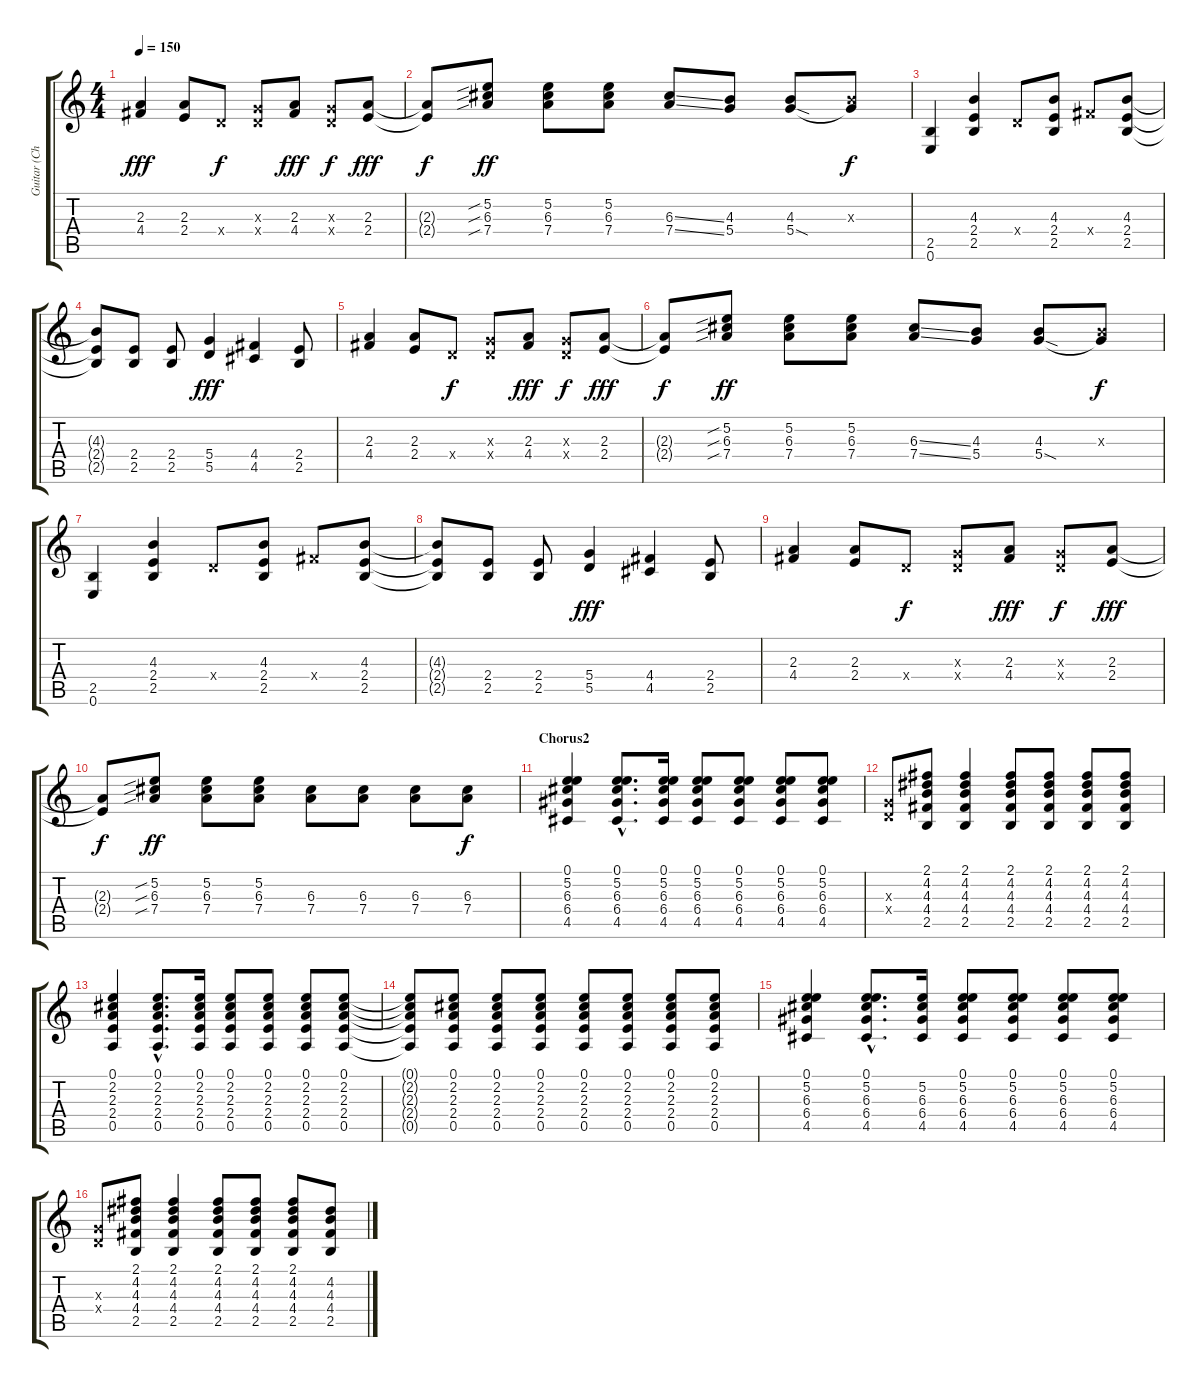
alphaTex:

\track ("Guitar (Chaz)" "Guitar (Ch") {instrument overdrivenguitar}
\staff {score tabs}
\tuning (E4 B3 G3 D3 A2 E2) {hide}
\ts (4 4)
\tempo 150
\clef g2
\ks c
(2.3 4.4).4{dy fff} (2.3 2.4).8 0.4{x}.8{dy f} (0.3{x} 0.4{x}).8 (2.3 4.4).8{dy fff} (0.3{x} 0.4{x}).8{dy f} (2.3 2.4).8{dy fff} |
(2.3{t} 2.4{t}).8{dy f} (5.2{sib} 6.3{sib} 7.4{sib}).8{dy ff} (5.2 6.3 7.4).8 (5.2 6.3 7.4).8 (6.3{ss} 7.4{ss}).8 (4.3 5.4).8 (4.3 5.4{sod}).8 (4.3{x} 5.4{t}).8{dy f} |
(2.5 0.6).4 (4.3 2.4 2.5).4 0.4{x}.8 (4.3 2.4 2.5).8 4.4{x}.8 (4.3 2.4 2.5).8 |
(4.3{t} 2.4{t} 2.5{t}).8 (2.4 2.5).8 (2.4 2.5).8 (5.4 5.5).4{dy fff} (4.4 4.5).4 (2.4 2.5).8 |
(2.3 4.4).4 (2.3 2.4).8 0.4{x}.8{dy f} (0.3{x} 0.4{x}).8 (2.3 4.4).8{dy fff} (0.3{x} 0.4{x}).8{dy f} (2.3 2.4).8{dy fff} |
(2.3{t} 2.4{t}).8{dy f} (5.2{sib} 6.3{sib} 7.4{sib}).8{dy ff} (5.2 6.3 7.4).8 (5.2 6.3 7.4).8 (6.3{ss} 7.4{ss}).8 (4.3 5.4).8 (4.3 5.4{sod}).8 (4.3{x} 5.4{t}).8{dy f} |
(2.5 0.6).4 (4.3 2.4 2.5).4 0.4{x}.8 (4.3 2.4 2.5).8 4.4{x}.8 (4.3 2.4 2.5).8 |
(4.3{t} 2.4{t} 2.5{t}).8 (2.4 2.5).8 (2.4 2.5).8 (5.4 5.5).4{dy fff} (4.4 4.5).4 (2.4 2.5).8 |
(2.3 4.4).4 (2.3 2.4).8 0.4{x}.8{dy f} (0.3{x} 0.4{x}).8 (2.3 4.4).8{dy fff} (0.3{x} 0.4{x}).8{dy f} (2.3 2.4).8{dy fff} |
(2.3{t} 2.4{t}).8{dy f} (5.2{sib} 6.3{sib} 7.4{sib}).8{dy ff} (5.2 6.3 7.4).8 (5.2 6.3 7.4).8 (6.3 7.4).8 (6.3 7.4).8 (6.3 7.4).8 (6.3 7.4).8{dy f} |
\section ("" "Chorus2")
(0.1 5.2 6.3 6.4 4.5).4 (0.1{hac} 5.2{hac} 6.3{hac} 6.4{hac} 4.5{hac}).8{d} (0.1 5.2 6.3 6.4 4.5).16 (0.1 5.2 6.3 6.4 4.5).8 (0.1 5.2 6.3 6.4 4.5).8 (0.1 5.2 6.3 6.4 4.5).8 (0.1 5.2 6.3 6.4 4.5).8 |
(0.3{x} 0.4{x}).8 (2.1 4.2 4.3 4.4 2.5).8 (2.1 4.2 4.3 4.4 2.5).4 (2.1 4.2 4.3 4.4 2.5).8 (2.1 4.2 4.3 4.4 2.5).8 (2.1 4.2 4.3 4.4 2.5).8 (2.1 4.2 4.3 4.4 2.5).8 |
(0.1 2.2 2.3 2.4 0.5).4 (0.1{hac} 2.2{hac} 2.3{hac} 2.4{hac} 0.5{hac}).8{d} (0.1 2.2 2.3 2.4 0.5).16 (0.1 2.2 2.3 2.4 0.5).8 (0.1 2.2 2.3 2.4 0.5).8 (0.1 2.2 2.3 2.4 0.5).8 (0.1 2.2 2.3 2.4 0.5).8 |
(0.1{t} 2.2{t} 2.3{t} 2.4{t} 0.5{t}).8 (0.1 2.2 2.3 2.4 0.5).8 (0.1 2.2 2.3 2.4 0.5).8 (0.1 2.2 2.3 2.4 0.5).8 (0.1 2.2 2.3 2.4 0.5).8 (0.1 2.2 2.3 2.4 0.5).8 (0.1 2.2 2.3 2.4 0.5).8 (0.1 2.2 2.3 2.4 0.5).8 |
(0.1 5.2 6.3 6.4 4.5).4 (0.1{hac} 5.2{hac} 6.3{hac} 6.4{hac} 4.5{hac}).8{d} (5.2 6.3 6.4 4.5).16 (0.1 5.2 6.3 6.4 4.5).8 (0.1 5.2 6.3 6.4 4.5).8 (0.1 5.2 6.3 6.4 4.5).8 (0.1 5.2 6.3 6.4 4.5).8 |
(0.3{x} 0.4{x}).8 (2.1 4.2 4.3 4.4 2.5).8 (2.1 4.2 4.3 4.4 2.5).4 (2.1 4.2 4.3 4.4 2.5).8 (2.1 4.2 4.3 4.4 2.5).8 (2.1 4.2 4.3 4.4 2.5).8 (4.2 4.3 4.4 2.5).8
